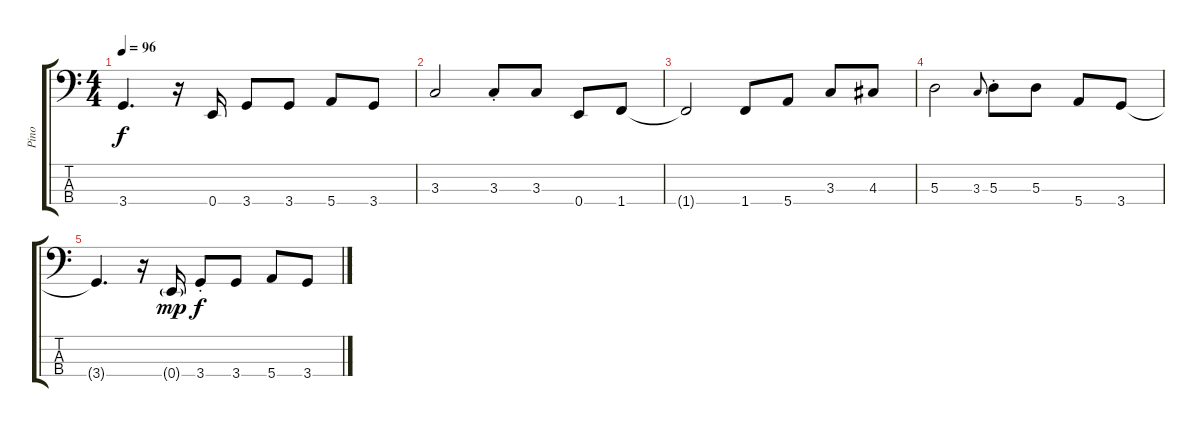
\track ("Pino" "Pino") {instrument electricbassfinger}
\staff {score tabs}
\tuning (G2 D2 A1 E1) {hide}
\ts (4 4)
\tempo 96
\clef f4
\ks c
3.4{t}.4{d dy f} r.16 0.4.16 3.4.8 3.4.8 5.4.8 3.4.8 |
3.3.2 3.3{st}.8 3.3.8 0.4.8 1.4.8 |
1.4{t}.2 1.4.8 5.4.8 3.3.8 4.3.8 |
5.3.2 3.3.8{gr onbeat} 5.3{st}.8 5.3.8 5.4.8 3.4.8 |
3.4{t}.4{d} r.16 0.4{g}.16{dy mp} 3.4{st}.8{dy f} 3.4.8 5.4.8 3.4.8
